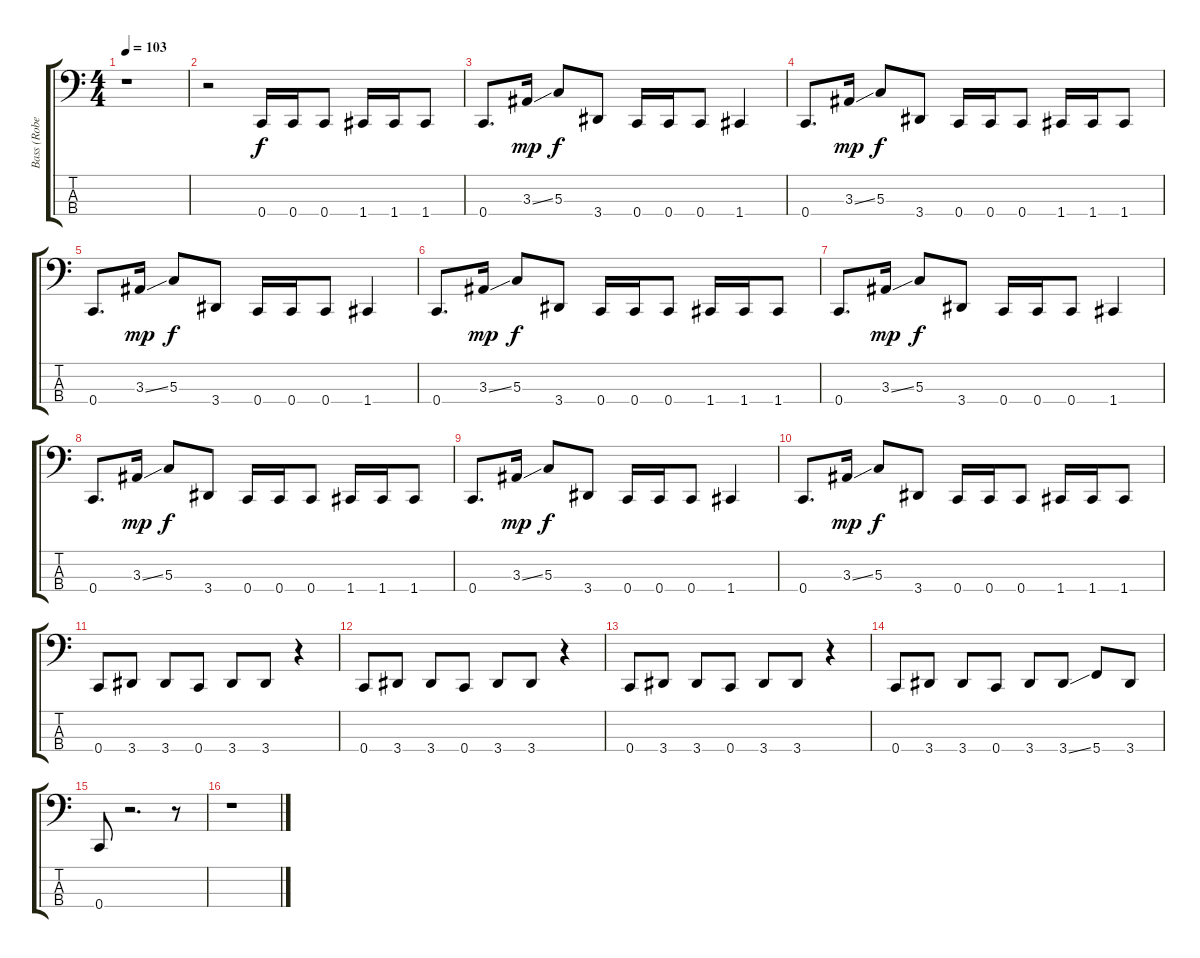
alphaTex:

\track ("Bass (Robert)" "Bass (Robe") {instrument electricbassfinger}
\staff {score tabs}
\tuning (F2 C2 G1 C1) {hide}
\ts (4 4)
\tempo 103
\clef f4
\ks c
r.1{dy f} |
r.2 0.4.16 0.4.16 0.4.8 1.4.16 1.4.16 1.4.8 |
0.4.8{d} 3.3{ss}.16{dy mp} 5.3.8{dy f} 3.4.8 0.4.16 0.4.16 0.4.8 1.4.4 |
0.4.8{d} 3.3{ss}.16{dy mp} 5.3.8{dy f} 3.4.8 0.4.16 0.4.16 0.4.8 1.4.16 1.4.16 1.4.8 |
0.4.8{d} 3.3{ss}.16{dy mp} 5.3.8{dy f} 3.4.8 0.4.16 0.4.16 0.4.8 1.4.4 |
0.4.8{d} 3.3{ss}.16{dy mp} 5.3.8{dy f} 3.4.8 0.4.16 0.4.16 0.4.8 1.4.16 1.4.16 1.4.8 |
0.4.8{d} 3.3{ss}.16{dy mp} 5.3.8{dy f} 3.4.8 0.4.16 0.4.16 0.4.8 1.4.4 |
0.4.8{d} 3.3{ss}.16{dy mp} 5.3.8{dy f} 3.4.8 0.4.16 0.4.16 0.4.8 1.4.16 1.4.16 1.4.8 |
0.4.8{d} 3.3{ss}.16{dy mp} 5.3.8{dy f} 3.4.8 0.4.16 0.4.16 0.4.8 1.4.4 |
0.4.8{d} 3.3{ss}.16{dy mp} 5.3.8{dy f} 3.4.8 0.4.16 0.4.16 0.4.8 1.4.16 1.4.16 1.4.8 |
0.4.8 3.4.8 3.4.8 0.4.8 3.4.8 3.4.8 r.4 |
0.4.8 3.4.8 3.4.8 0.4.8 3.4.8 3.4.8 r.4 |
0.4.8 3.4.8 3.4.8 0.4.8 3.4.8 3.4.8 r.4 |
0.4.8 3.4.8 3.4.8 0.4.8 3.4.8 3.4{ss}.8 5.4.8 3.4.8 |
0.4.8 r.2{d} r.8 |
r.1
